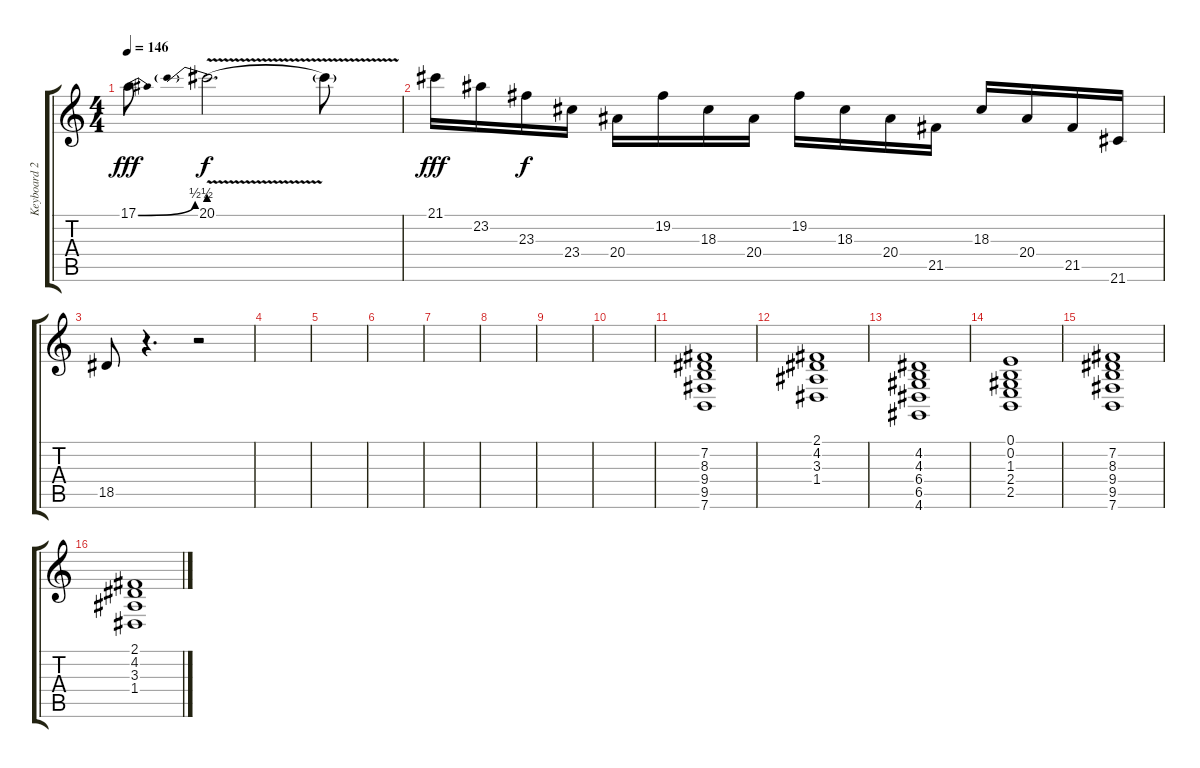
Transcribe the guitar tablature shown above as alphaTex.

\track ("Keyboard 2" "Keyboard 2") {instrument churchorgan}
\staff {score tabs}
\tuning (E4 B3 G3 D3 A2 E2) {hide}
\ts (4 4)
\tempo 146
\clef g2
\ks c
17.1{be (bend 0 0 60 2)}.8{dy fff} 20.1{be (prebend 0 2 60 2) v}.2{d dy f} 20.1{t}.8 |
21.1.16{dy fff} 23.2.16 23.3.16{dy f} 23.4.16 20.4.16 19.2.16 18.3.16 20.4.16 19.2.16 18.3.16 20.4.16 21.5.16 18.3.16 20.4.16 21.5.16 21.6.16 |
18.5.8 r.4{d} r.2 |
|
|
|
|
|
|
|
(7.2 8.3 9.4 9.5 7.6).1{volume 6 instrument churchorgan} |
(2.1 4.2 3.3 1.4).1 |
(4.2 4.3 6.4 6.5 4.6).1 |
(0.1 0.2 1.3 2.4 2.5).1 |
(7.2 8.3 9.4 9.5 7.6).1 |
(2.1 4.2 3.3 1.4).1
